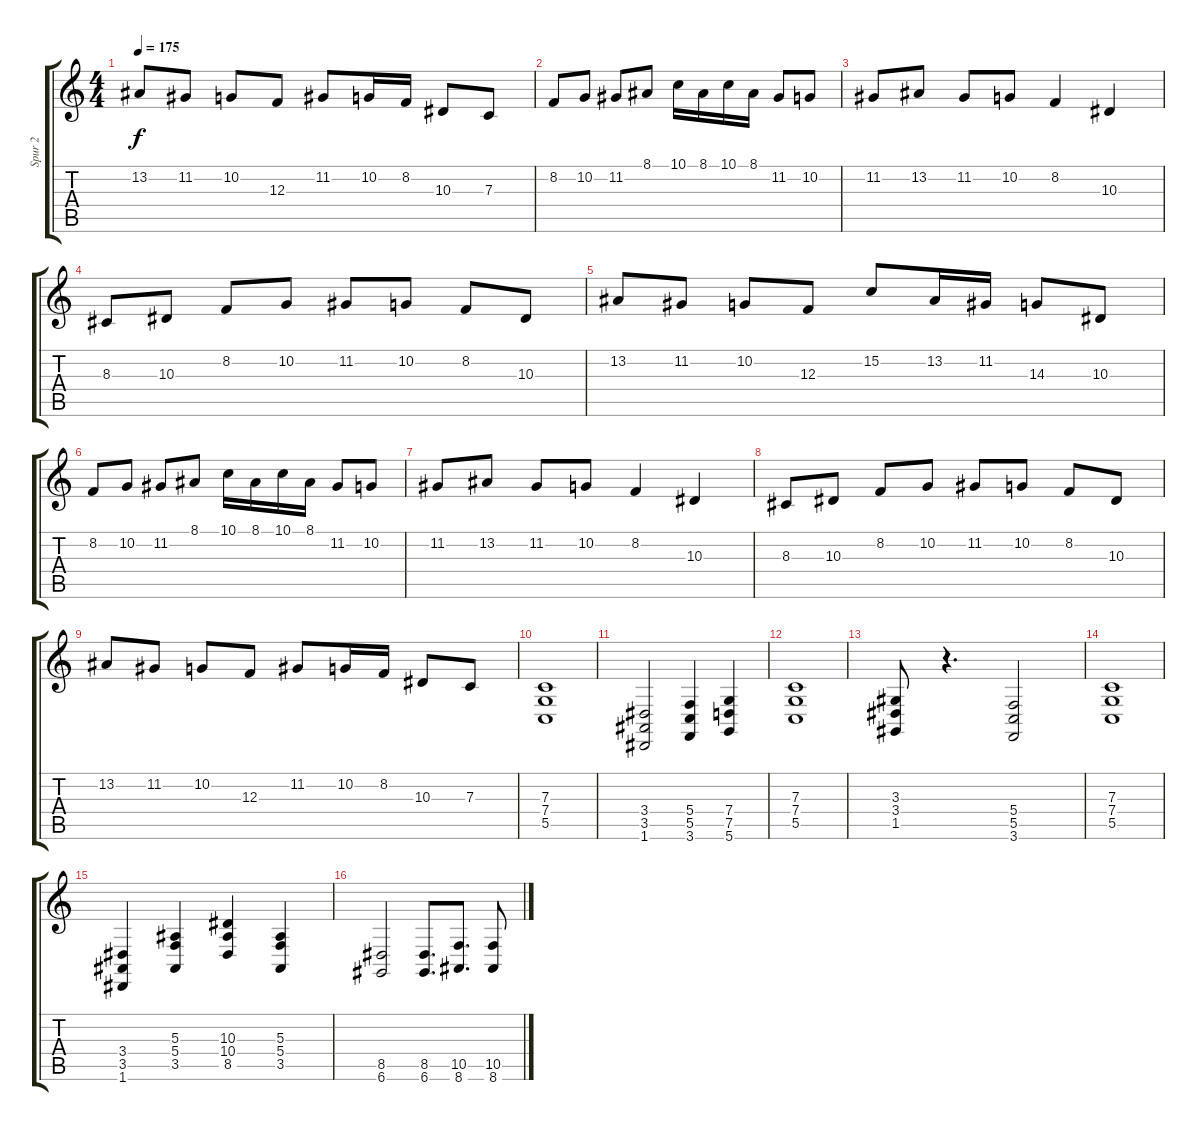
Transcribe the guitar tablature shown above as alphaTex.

\track ("Spur 2" "Spur 2") {instrument accordion}
\staff {score tabs}
\tuning (D4 A3 F3 C3 G2 D2) {hide}
\ts (4 4)
\tempo 175
\clef g2
\ks c
13.2.8{dy f} 11.2.8 10.2.8 12.3.8 11.2.8 10.2.16 8.2.16 10.3.8 7.3.8 |
8.2.8 10.2.8 11.2.8 8.1.8 10.1.16 8.1.16 10.1.16 8.1.16 11.2.8 10.2.8 |
11.2.8 13.2.8 11.2.8 10.2.8 8.2.4 10.3.4 |
8.3.8 10.3.8 8.2.8 10.2.8 11.2.8 10.2.8 8.2.8 10.3.8 |
13.2.8 11.2.8 10.2.8 12.3.8 15.2.8 13.2.16 11.2.16 14.3.8 10.3.8 |
8.2.8 10.2.8 11.2.8 8.1.8 10.1.16 8.1.16 10.1.16 8.1.16 11.2.8 10.2.8 |
11.2.8 13.2.8 11.2.8 10.2.8 8.2.4 10.3.4 |
8.3.8 10.3.8 8.2.8 10.2.8 11.2.8 10.2.8 8.2.8 10.3.8 |
13.2.8 11.2.8 10.2.8 12.3.8 11.2.8 10.2.16 8.2.16 10.3.8 7.3.8 |
(7.3 7.4 5.5).1{instrument choiraahs} |
(3.4 3.5 1.6).2 (5.4 5.5 3.6).4 (7.4 7.5 5.6).4 |
(7.3 7.4 5.5).1 |
(3.3 3.4 1.5).8 r.4{d} (5.4 5.5 3.6).2 |
(7.3 7.4 5.5).1{instrument choiraahs} |
(3.4 3.5 1.6).4 (5.3 5.4 3.5).4 (10.3 10.4 8.5).4 (5.3 5.4 3.5).4 |
(8.5 6.6).2 (8.5 6.6).8{d} (10.5 8.6).8{d} (10.5 8.6).8
